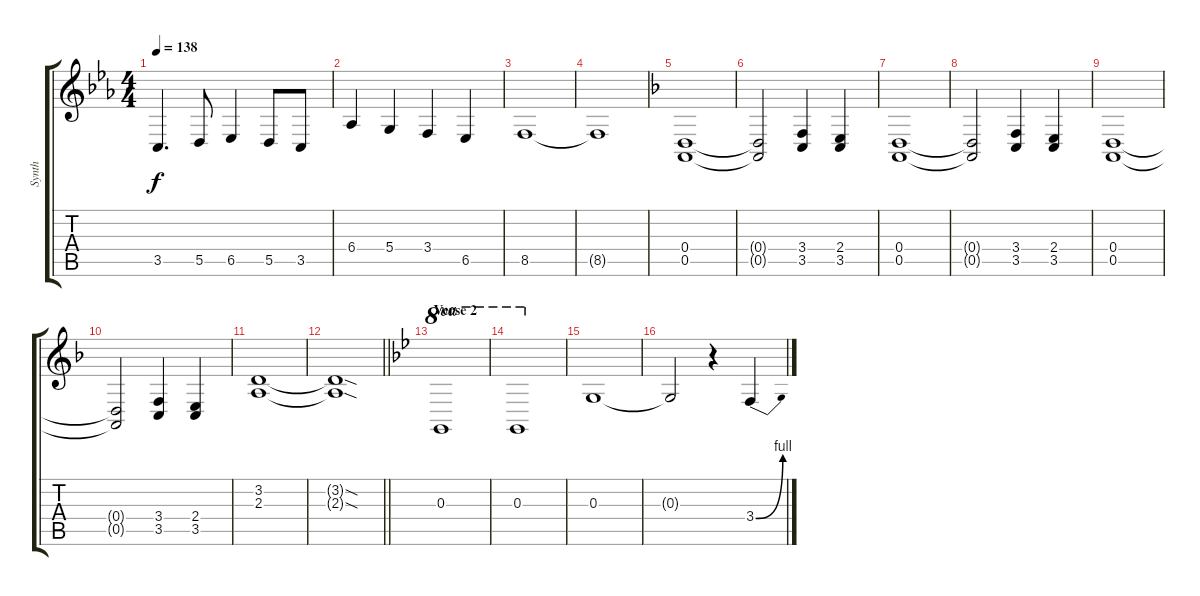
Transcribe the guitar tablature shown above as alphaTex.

\track ("Synth" "Synth") {instrument pad3polysynth bank 100}
\staff {score tabs}
\tuning (E4 B3 G3 D3 A2 E2) {hide}
\ts (4 4)
\tempo 138
\clef g2
\ks eb
3.5.4{d dy f} 5.5.8 6.5.4 5.5.8 3.5.8 |
6.4.4 5.4.4 3.4.4 6.5.4 |
8.5.1 |
8.5{t}.1 |
\ks f
(0.4 0.5).1 |
(0.4{t} 0.5{t}).2 (3.4 3.5).4 (2.4 3.5).4 |
(0.4 0.5).1 |
(0.4{t} 0.5{t}).2 (3.4 3.5).4 (2.4 3.5).4 |
(0.4 0.5).1 |
(0.4{t} 0.5{t}).2 (3.4 3.5).4 (2.4 3.5).4 |
(3.2 2.3).1 |
\barLineRight lightlight
(3.2{sod t} 2.3{sod t}).1 |
\section ("" "Verse 2")
\ks bb
0.3.1{ot 8va} |
0.3.1{ot 8va} |
0.3.1 |
0.3{t}.2 r.4 3.4{be (bend 0 0 60 4)}.4
